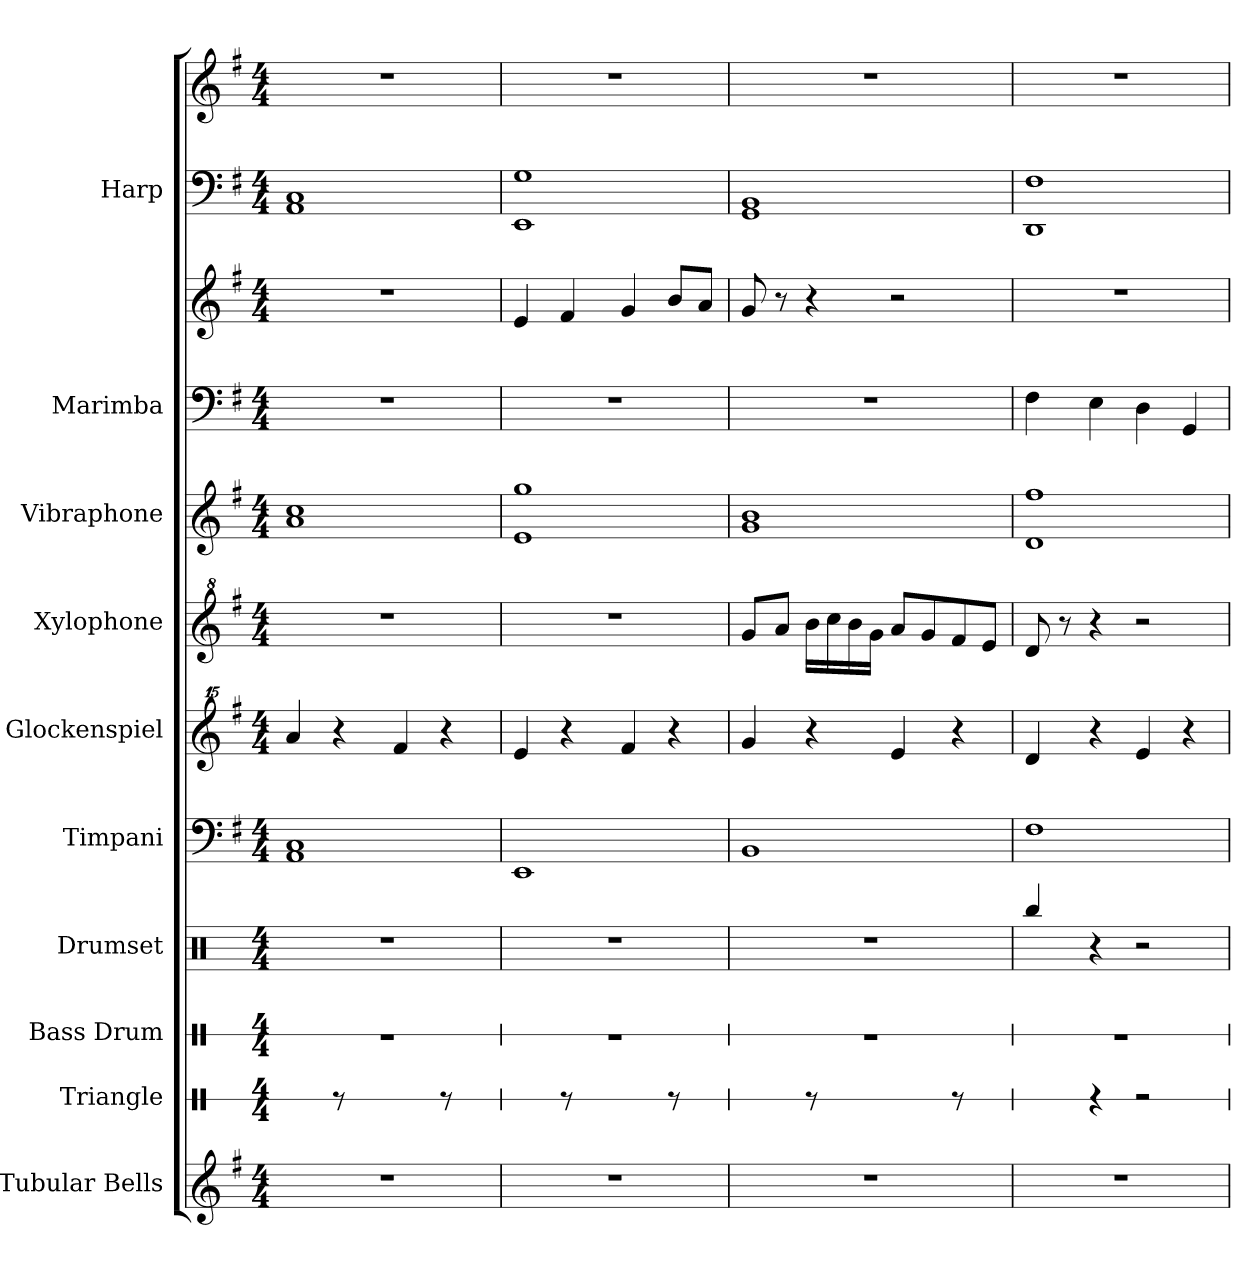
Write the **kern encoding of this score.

**kern	**kern	**kern	**kern	**kern	**kern	**kern	**kern	**kern	**kern	**kern	**kern
*part10	*part9	*part8	*part7	*part6	*part5	*part4	*part3	*part2	*part2	*part1	*part1
*staff12	*staff11	*staff10	*staff9	*staff8	*staff7	*staff6	*staff5	*staff4	*staff3	*staff2	*staff1
*I"Tubular Bells	*I"Triangle	*I"Bass Drum	*I"Drumset	*I"Timpani	*I"Glockenspiel	*I"Xylophone	*I"Vibraphone	*I"Marimba	*	*I"Harp	*
*I'Tu. Be.	*I'Trgl.	*I'B. Dr.	*I'Drs.	*I'Timp.	*I'Glk.	*I'Xyl.	*I'Vib.	*I'Mrm.	*	*I'Hrp.	*
*	*stria1	*stria1	*	*	*	*	*	*	*	*	*
*clefG2	*clefX	*clefX	*clefX	*clefF4	*clefG^^2	*clefG^2	*clefG2	*clefF4	*clefG2	*clefF4	*clefG2
*k[f#]	*k[]	*k[]	*k[]	*k[f#]	*k[f#]	*k[f#]	*k[f#]	*k[f#]	*k[f#]	*k[f#]	*k[f#]
*G:	*C:	*C:	*C:	*G:	*G:	*G:	*G:	*G:	*G:	*G:	*G:
*M4/4	*M4/4	*M4/4	*M4/4	*M4/4	*M4/4	*M4/4	*M4/4	*M4/4	*M4/4	*M4/4	*M4/4
=1	=1	=1	=1	=1	=1	=1	=1	=1	=1	=1	=1
1r	4R\	1r	1r	1AA 1C	4aaa/	1r	1a 1cc	1r	1r	1AA 1C	1r
.	8r	.	.	.	4r	.	.	.	.	.	.
.	8R\	.	.	.	.	.	.	.	.	.	.
.	4R\	.	.	.	4fff#/	.	.	.	.	.	.
.	8r	.	.	.	4r	.	.	.	.	.	.
.	8R\	.	.	.	.	.	.	.	.	.	.
=2	=2	=2	=2	=2	=2	=2	=2	=2	=2	=2	=2
1r	4R\	1r	1r	1EE	4eee/	1r	1e 1gg	1r	4e/	1EE 1G	1r
.	8r	.	.	.	4r	.	.	.	4f#/	.	.
.	8R\	.	.	.	.	.	.	.	.	.	.
.	4R\	.	.	.	4fff#/	.	.	.	4g/	.	.
.	8r	.	.	.	4r	.	.	.	8b/L	.	.
.	8R\	.	.	.	.	.	.	.	8a/J	.	.
=3	=3	=3	=3	=3	=3	=3	=3	=3	=3	=3	=3
1r	4R\	1r	1r	1BB	4ggg/	8gg/L	1g 1b	1r	8g/	1GG 1BB	1r
.	.	.	.	.	.	8aa/J	.	.	8r	.	.
.	8r	.	.	.	4r	16bb\LL	.	.	4r	.	.
.	.	.	.	.	.	16ccc\	.	.	.	.	.
.	8R\	.	.	.	.	16bb\	.	.	.	.	.
.	.	.	.	.	.	16gg\JJ	.	.	.	.	.
.	4R\	.	.	.	4eee/	8aa/L	.	.	2r	.	.
.	.	.	.	.	.	8gg/	.	.	.	.	.
.	8r	.	.	.	4r	8ff#/	.	.	.	.	.
.	8R\	.	.	.	.	8ee/J	.	.	.	.	.
=4	=4	=4	=4	=4	=4	=4	=4	=4	=4	=4	=4
1r	4R\	1r	4Rbb/	1F#	4ddd/	8dd/	1d 1ff#	4F#\	1r	1DD 1F#	1r
.	.	.	.	.	.	8r	.	.	.	.	.
.	4r	.	4r	.	4r	4r	.	4E\	.	.	.
.	2r	.	2r	.	4eee/	2r	.	4D\	.	.	.
.	.	.	.	.	4r	.	.	4GG/	.	.	.
=	=	=	=	=	=	=	=	=	=	=	=
*-	*-	*-	*-	*-	*-	*-	*-	*-	*-	*-	*-
